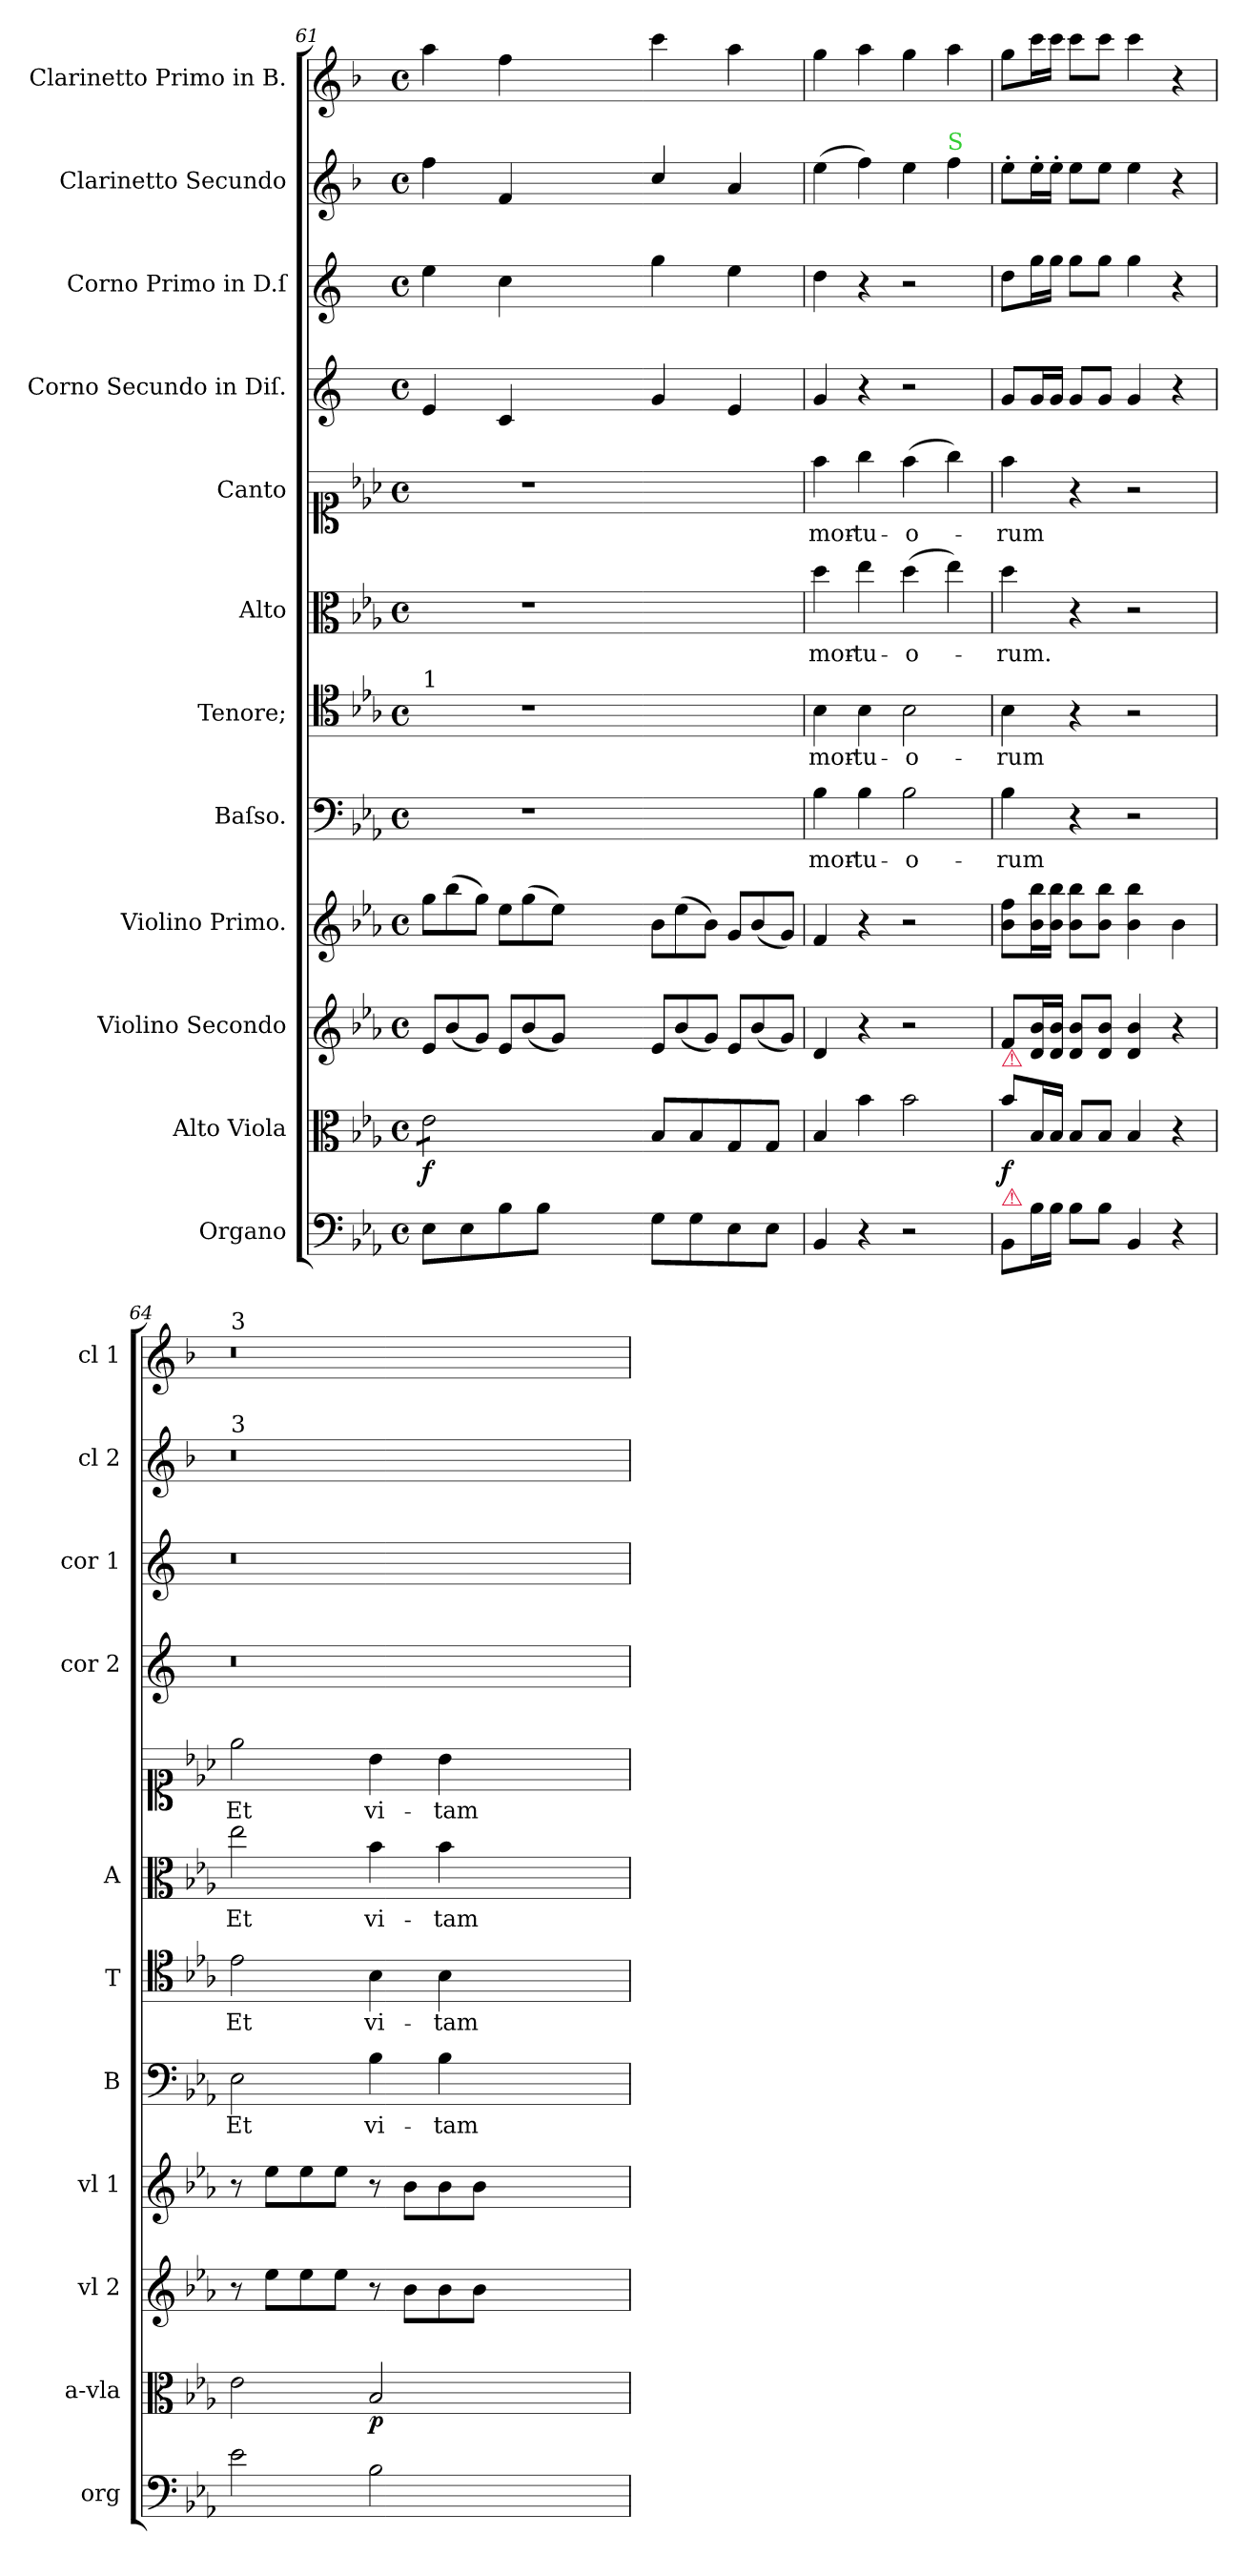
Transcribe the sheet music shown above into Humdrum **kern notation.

**kern	**kern	**dynam	**kern	**kern	**kern	**text	**kern	**text	**kern	**text	**kern	**text	**kern	**kern	**kern	**kern
*part12	*part11	*part11	*part10	*part9	*part8	*part8	*part7	*part7	*part6	*part6	*part5	*part5	*part4	*part3	*part2	*part1
*staff12	*staff11	*staff11	*staff10	*staff9	*staff8	*staff8	*staff7	*staff7	*staff6	*staff6	*staff5	*staff5	*staff4	*staff3	*staff2	*staff1
*I"Organo	*I"Alto Viola	*	*I"Violino Secondo	*I"Violino Primo.	*I"Baſso.	*	*I"Tenore;	*	*I"Alto	*	*I"Canto	*	*I"Corno Secundo in Diſ.	*I"Corno Primo in D.ſ	*I"Clarinetto Secundo	*I"Clarinetto Primo in B.
*I'org	*I'a-vla	*	*I'vl 2	*I'vl 1	*I'B	*	*I'T	*	*I'A	*	*	*	*I'cor 2	*I'cor 1	*I'cl 2	*I'cl 1
*clefF4	*clefC3	*	*clefG2	*clefG2	*clefF4	*	*clefC4	*	*clefC3	*	*clefC1	*	*clefG2	*clefG2	*clefG2	*clefG2
*	*	*	*	*	*	*	*	*	*	*	*	*	*ITrd5c9	*ITrd5c9	*ITrd1c2	*ITrd1c2
*k[b-e-a-]	*k[b-e-a-]	*	*k[b-e-a-]	*k[b-e-a-]	*k[b-e-a-]	*	*k[b-e-a-]	*	*k[b-e-a-]	*	*k[b-e-a-]	*	*k[b-e-a-]	*k[b-e-a-]	*k[b-e-a-]	*k[b-e-a-]
*E-:	*E-:	*	*E-:	*E-:	*E-:	*	*E-:	*	*E-:	*	*E-:	*	*E-:	*E-:	*	*E-:
*M4/4	*M4/4	*	*M4/4	*M4/4	*M4/4	*	*M4/4	*	*M4/4	*	*M4/4	*	*M4/4	*M4/4	*M4/4	*M4/4
*met(c)	*met(c)	*	*met(c)	*met(c)	*met(c)	*	*met(c)	*	*met(c)	*	*met(c)	*	*met(c)	*met(c)	*met(c)	*met(c)
*	*	*	*Xtuplet	*Xtuplet	*	*	*	*	*	*	*	*	*	*	*	*
=61	=61	=61	=61	=61	=61	=61	=61	=61	=61	=61	=61	=61	=61	=61	=61	=61
!	!	!	!	!	!	!	!LO:TX:a:t=1	!	!	!	!	!	!	!	!	!
!	!	!LO:DY:b	!	!	!	!	!	!	!	!	!	!	!	!	!	!
*	*tremolo	*	*	*	*	*	*	*	*	*	*	*	*	*	*	*
8E-\L	8e-\L	f	12e-/L	12gg\L	1r	.	1r	.	1r	.	1r	.	4G/	4g\	4ee-\	4gg\
.	.	.	(12b-/	(12bb-\	.	.	.	.	.	.	.	.	.	.	.	.
8E-\	8e-\	.	.	.	.	.	.	.	.	.	.	.	.	.	.	.
.	.	.	12g/J)	12gg\J)	.	.	.	.	.	.	.	.	.	.	.	.
8B-\	8e-\	.	12e-/L	12ee-\L	.	.	.	.	.	.	.	.	4E-/	4e-\	4e-/	4ee-\
.	.	.	(12b-/	(12gg\	.	.	.	.	.	.	.	.	.	.	.	.
8B-\J	8e-\J	.	.	.	.	.	.	.	.	.	.	.	.	.	.	.
*	*Xtremolo	*	*	*	*	*	*	*	*	*	*	*	*	*	*	*
.	.	.	12g/J)	12ee-\J)	.	.	.	.	.	.	.	.	.	.	.	.
2ryy	2ryy	.	2ryy	2ryy	.	.	.	.	.	.	.	.	2ryy	2ryy	2ryy	2ryy
=-	=-	=-	=-	=-	=-	=-	=-	=-	=-	=-	=-	=-	=-	=-	=-	=-
8G\L	8B-/L	.	12e-/L	12b-\L	2ryy	.	2ryy	.	2ryy	.	2ryy	.	4B-/	4b-\	4b-/	4bb-\
.	.	.	(12b-/	(12ee-\	.	.	.	.	.	.	.	.	.	.	.	.
8G\	8B-/	.	.	.	.	.	.	.	.	.	.	.	.	.	.	.
.	.	.	12g/J)	12b-\J)	.	.	.	.	.	.	.	.	.	.	.	.
8E-\	8G/	.	12e-/L	12g/L	.	.	.	.	.	.	.	.	4G/	4g\	4g/	4gg\
.	.	.	(12b-/	(12b-/	.	.	.	.	.	.	.	.	.	.	.	.
8E-\J	8G/J	.	.	.	.	.	.	.	.	.	.	.	.	.	.	.
.	.	.	12g/J)	12g/J)	.	.	.	.	.	.	.	.	.	.	.	.
=62	=62	=62	=62	=62	=62	=62	=62	=62	=62	=62	=62	=62	=62	=62	=62	=62
4BB-/	4B-/	.	4d/	4f/	4B-\	mor-	4B-\	mor-	4dd\	mor-	4ff\	mor-	4B-/	4f\	(4dd\	4ff\
4r	4b-\	.	4r	4r	4B-\	-tu-	4B-\	-tu-	4ee-\	-tu-	4gg\	-tu-	4r	4r	4ee-\)	4gg\
2r	2b-\	.	2r	2r	2B-\	-o-	2B-\	-o-	(4dd\	-o-	(4ff\	-o-	2r	2r	4dd\	4ff\
!	!	!	!	!	!	!	!	!	!	!	!	!	!	!	!LO:TX:a:color=limegreen:t=S	!
.	.	.	.	.	.	.	.	.	4ee-\)	.	4gg\)	.	.	.	4ee-\	4gg\
=63	=63	=63	=63	=63	=63	=63	=63	=63	=63	=63	=63	=63	=63	=63	=63	=63
!	!LO:TX:a:color=crimson:t=⚠	!	!	!	!	!	!	!	!	!	!	!	!	!	!	!
!LO:TX:a:color=crimson:t=⚠	!	!	!	!	!	!	!	!	!	!	!	!	!	!	!	!
!	!	!LO:DY:b	!	!	!	!	!	!	!	!	!	!	!	!	!	!
8BB-/L	8b-\L	f	8f/L	8b-\ 8ff\L	4B-\	-rum	4B-\	-rum	4dd\	-rum.	4ff\	-rum	8B-/L	8f\L	8dd'\L	8ff\L
16B-\L	16B-/L	.	16d/ 16b-/L	16b-\ 16bb-\L	.	.	.	.	.	.	.	.	16B-/L	16b-\L	16dd'\L	16bb-\L
16B-\JJ	16B-/JJ	.	16d/ 16b-/JJ	16b-\ 16bb-\JJ	.	.	.	.	.	.	.	.	16B-/JJ	16b-\JJ	16dd'\JJ	16bb-\JJ
8B-\L	8B-/L	.	8d/ 8b-/L	8b-\ 8bb-\L	4r	.	4r	.	4r	.	4r	.	8B-/L	8b-\L	8dd\L	8bb-\L
8B-\J	8B-/J	.	8d/ 8b-/J	8b-\ 8bb-\J	.	.	.	.	.	.	.	.	8B-/J	8b-\J	8dd\J	8bb-\J
4BB-/	4B-/	.	4d/ 4b-/	4b-\ 4bb-\	2r	.	2r	.	2r	.	2r	.	4B-/	4b-\	4dd\	4bb-\
4r	4r	.	4r	4b-\	.	.	.	.	.	.	.	.	4r	4r	4r	4r
=64	=64	=64	=64	=64	=64	=64	=64	=64	=64	=64	=64	=64	=64	=64	=64	=64
!	!	!	!	!	!	!	!	!	!	!	!	!	!	!	!	!LO:TX:a:t=3
!	!	!	!	!	!	!	!	!	!	!	!	!	!	!	!LO:TX:a:t=3	!
2e-\	2e-\	.	8r	8r	2E-\	Et	2e-\	Et	2ee-\	Et	2ee-\	Et	0r	0r	0r	0r
.	.	.	8ee-\L	8ee-\L	.	.	.	.	.	.	.	.	.	.	.	.
.	.	.	8ee-\	8ee-\	.	.	.	.	.	.	.	.	.	.	.	.
.	.	.	8ee-\J	8ee-\J	.	.	.	.	.	.	.	.	.	.	.	.
!	!	!LO:DY:b	!	!	!	!	!	!	!	!	!	!	!	!	!	!
2B-\	2B-/	p	8r	8r	4B-\	vi-	4B-\	vi-	4b-\	vi-	4b-\	vi-	.	.	.	.
.	.	.	8b-\L	8b-\L	.	.	.	.	.	.	.	.	.	.	.	.
.	.	.	8b-\	8b-\	4B-\	-tam	4B-\	-tam	4b-\	-tam	4b-\	-tam	.	.	.	.
.	.	.	8b-\J	8b-\J	.	.	.	.	.	.	.	.	.	.	.	.
1ryy	1ryy	.	1ryy	1ryy	1ryy	.	1ryy	.	1ryy	.	1ryy	.	.	.	.	.
=	=	=	=	=	=	=	=	=	=	=	=	=	=	=	=	=
*-	*-	*-	*-	*-	*-	*-	*-	*-	*-	*-	*-	*-	*-	*-	*-	*-
